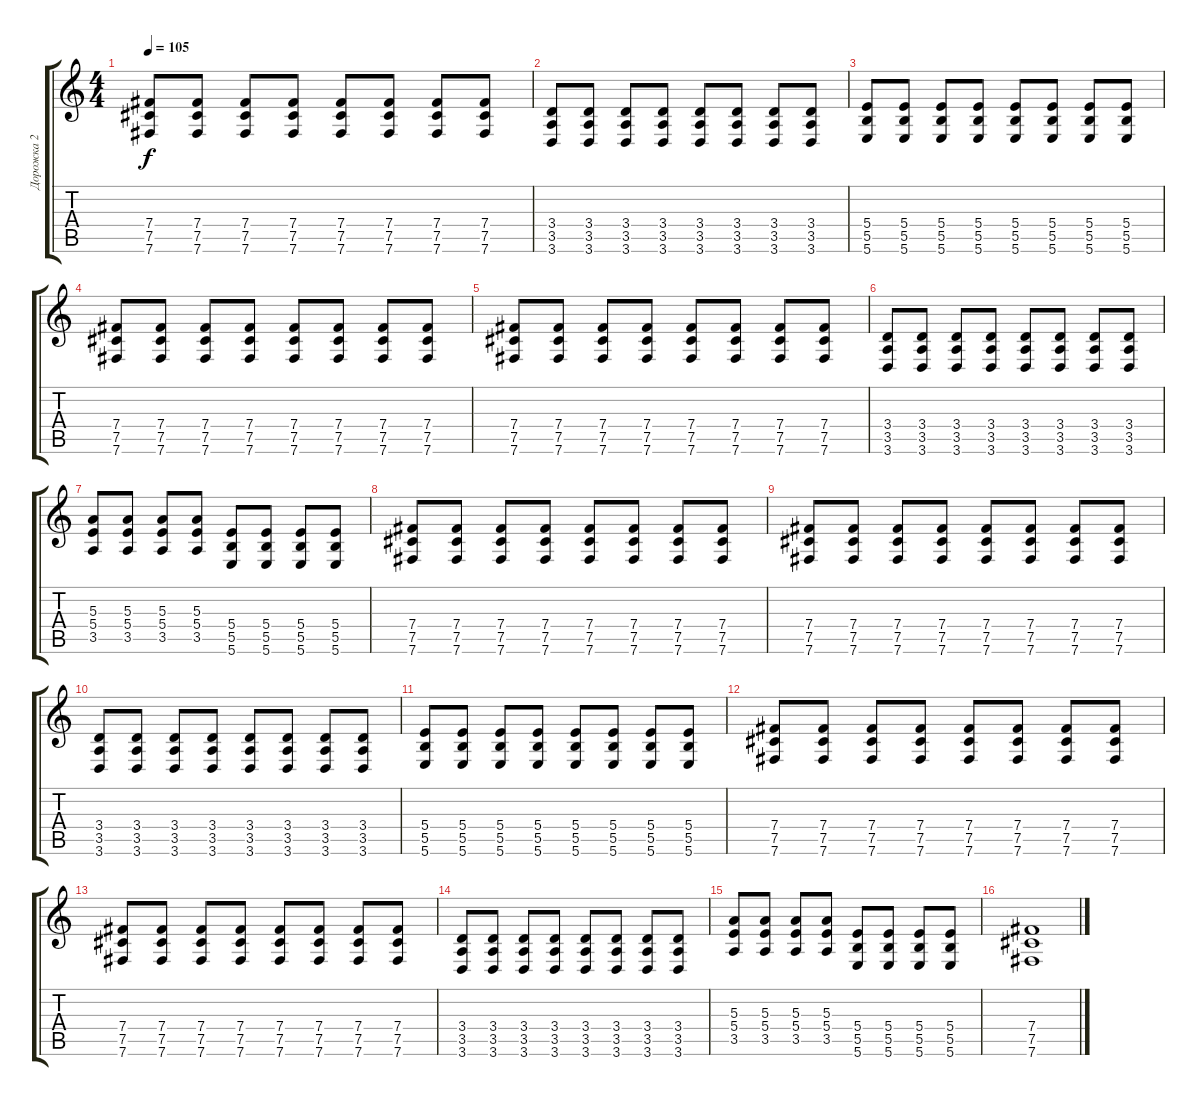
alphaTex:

\track ("Дорожка 2" "Дорожка 2") {instrument distortionguitar}
\staff {score tabs}
\tuning (Db4 Ab3 E3 B2 Gb2 B1) {hide}
\ts (4 4)
\tempo 105
\clef g2
\ks c
(7.4 7.5 7.6).8{dy f} (7.4 7.5 7.6).8 (7.4 7.5 7.6).8 (7.4 7.5 7.6).8 (7.4 7.5 7.6).8 (7.4 7.5 7.6).8 (7.4 7.5 7.6).8 (7.4 7.5 7.6).8 |
(3.4 3.5 3.6).8 (3.4 3.5 3.6).8 (3.4 3.5 3.6).8 (3.4 3.5 3.6).8 (3.4 3.5 3.6).8 (3.4 3.5 3.6).8 (3.4 3.5 3.6).8 (3.4 3.5 3.6).8 |
(5.4 5.5 5.6).8 (5.4 5.5 5.6).8 (5.4 5.5 5.6).8 (5.4 5.5 5.6).8 (5.4 5.5 5.6).8 (5.4 5.5 5.6).8 (5.4 5.5 5.6).8 (5.4 5.5 5.6).8 |
(7.4 7.5 7.6).8 (7.4 7.5 7.6).8 (7.4 7.5 7.6).8 (7.4 7.5 7.6).8 (7.4 7.5 7.6).8 (7.4 7.5 7.6).8 (7.4 7.5 7.6).8 (7.4 7.5 7.6).8 |
(7.4 7.5 7.6).8 (7.4 7.5 7.6).8 (7.4 7.5 7.6).8 (7.4 7.5 7.6).8 (7.4 7.5 7.6).8 (7.4 7.5 7.6).8 (7.4 7.5 7.6).8 (7.4 7.5 7.6).8 |
(3.4 3.5 3.6).8 (3.4 3.5 3.6).8 (3.4 3.5 3.6).8 (3.4 3.5 3.6).8 (3.4 3.5 3.6).8 (3.4 3.5 3.6).8 (3.4 3.5 3.6).8 (3.4 3.5 3.6).8 |
(5.3 5.4 3.5).8 (5.3 5.4 3.5).8 (5.3 5.4 3.5).8 (5.3 5.4 3.5).8 (5.4 5.5 5.6).8 (5.4 5.5 5.6).8 (5.4 5.5 5.6).8 (5.4 5.5 5.6).8 |
(7.4 7.5 7.6).8 (7.4 7.5 7.6).8 (7.4 7.5 7.6).8 (7.4 7.5 7.6).8 (7.4 7.5 7.6).8 (7.4 7.5 7.6).8 (7.4 7.5 7.6).8 (7.4 7.5 7.6).8 |
(7.4 7.5 7.6).8 (7.4 7.5 7.6).8 (7.4 7.5 7.6).8 (7.4 7.5 7.6).8 (7.4 7.5 7.6).8 (7.4 7.5 7.6).8 (7.4 7.5 7.6).8 (7.4 7.5 7.6).8 |
(3.4 3.5 3.6).8 (3.4 3.5 3.6).8 (3.4 3.5 3.6).8 (3.4 3.5 3.6).8 (3.4 3.5 3.6).8 (3.4 3.5 3.6).8 (3.4 3.5 3.6).8 (3.4 3.5 3.6).8 |
(5.4 5.5 5.6).8 (5.4 5.5 5.6).8 (5.4 5.5 5.6).8 (5.4 5.5 5.6).8 (5.4 5.5 5.6).8 (5.4 5.5 5.6).8 (5.4 5.5 5.6).8 (5.4 5.5 5.6).8 |
(7.4 7.5 7.6).8 (7.4 7.5 7.6).8 (7.4 7.5 7.6).8 (7.4 7.5 7.6).8 (7.4 7.5 7.6).8 (7.4 7.5 7.6).8 (7.4 7.5 7.6).8 (7.4 7.5 7.6).8 |
(7.4 7.5 7.6).8 (7.4 7.5 7.6).8 (7.4 7.5 7.6).8 (7.4 7.5 7.6).8 (7.4 7.5 7.6).8 (7.4 7.5 7.6).8 (7.4 7.5 7.6).8 (7.4 7.5 7.6).8 |
(3.4 3.5 3.6).8 (3.4 3.5 3.6).8 (3.4 3.5 3.6).8 (3.4 3.5 3.6).8 (3.4 3.5 3.6).8 (3.4 3.5 3.6).8 (3.4 3.5 3.6).8 (3.4 3.5 3.6).8 |
(5.3 5.4 3.5).8 (5.3 5.4 3.5).8 (5.3 5.4 3.5).8 (5.3 5.4 3.5).8 (5.4 5.5 5.6).8 (5.4 5.5 5.6).8 (5.4 5.5 5.6).8 (5.4 5.5 5.6).8 |
(7.4 7.5 7.6).1
